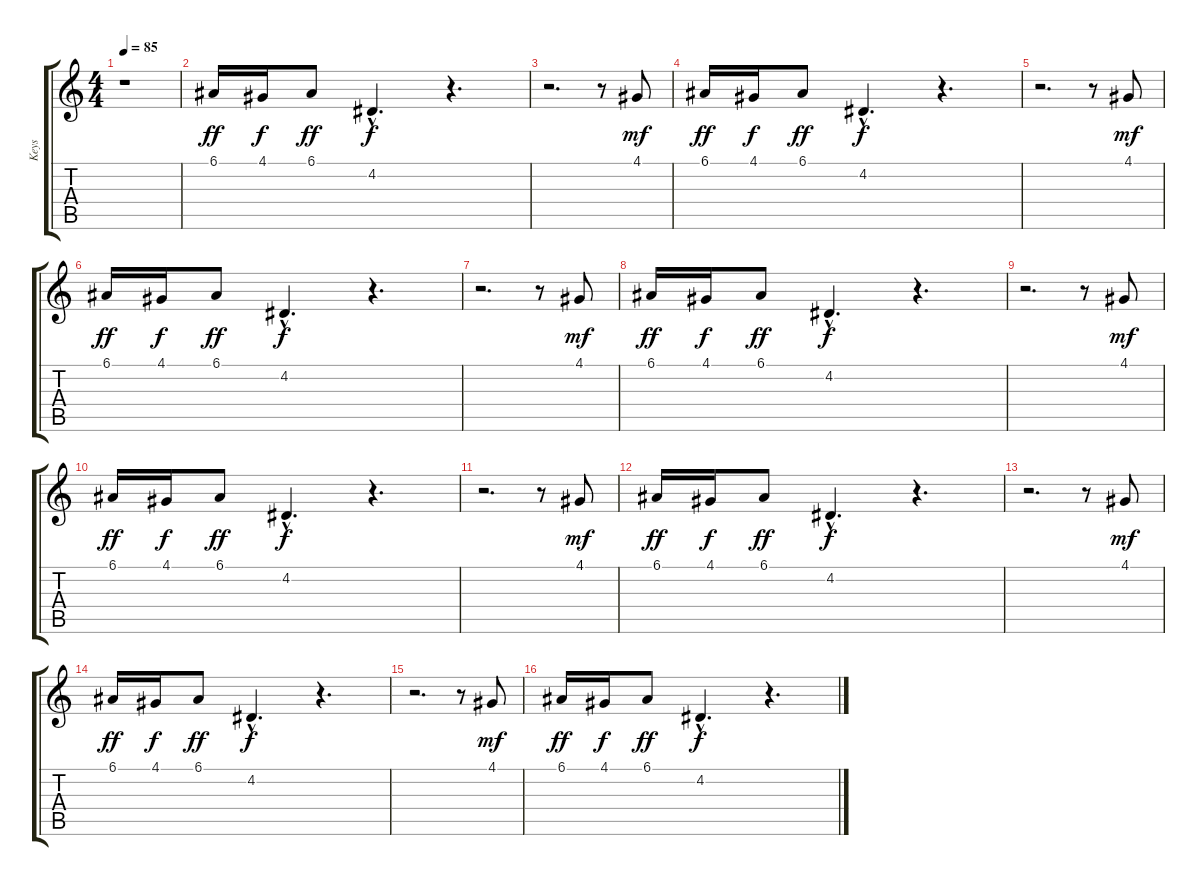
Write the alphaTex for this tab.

\track ("Keys" "Keys") {instrument tangoaccordion}
\staff {score tabs}
\tuning (E4 B3 G3 D3 A2 E2) {hide}
\ts (4 4)
\tempo 85
\clef g2
\ks c
r.1{dy ff} |
6.1.16 4.1.16{dy f} 6.1.8{dy ff} 4.2{hac}.4{d dy f} r.4{d} |
r.2{d} r.8 4.1.8{dy mf} |
6.1.16{dy ff} 4.1.16{dy f} 6.1.8{dy ff} 4.2{hac}.4{d dy f} r.4{d} |
r.2{d} r.8 4.1.8{dy mf} |
6.1.16{dy ff} 4.1.16{dy f} 6.1.8{dy ff} 4.2{hac}.4{d dy f} r.4{d} |
r.2{d} r.8 4.1.8{dy mf} |
6.1.16{dy ff} 4.1.16{dy f} 6.1.8{dy ff} 4.2{hac}.4{d dy f} r.4{d} |
r.2{d} r.8 4.1.8{dy mf} |
6.1.16{dy ff} 4.1.16{dy f} 6.1.8{dy ff} 4.2{hac}.4{d dy f} r.4{d} |
r.2{d} r.8 4.1.8{dy mf} |
6.1.16{dy ff} 4.1.16{dy f} 6.1.8{dy ff} 4.2{hac}.4{d dy f} r.4{d} |
r.2{d} r.8 4.1.8{dy mf} |
6.1.16{dy ff} 4.1.16{dy f} 6.1.8{dy ff} 4.2{hac}.4{d dy f} r.4{d} |
r.2{d} r.8 4.1.8{dy mf} |
6.1.16{dy ff} 4.1.16{dy f} 6.1.8{dy ff} 4.2{hac}.4{d dy f} r.4{d}
